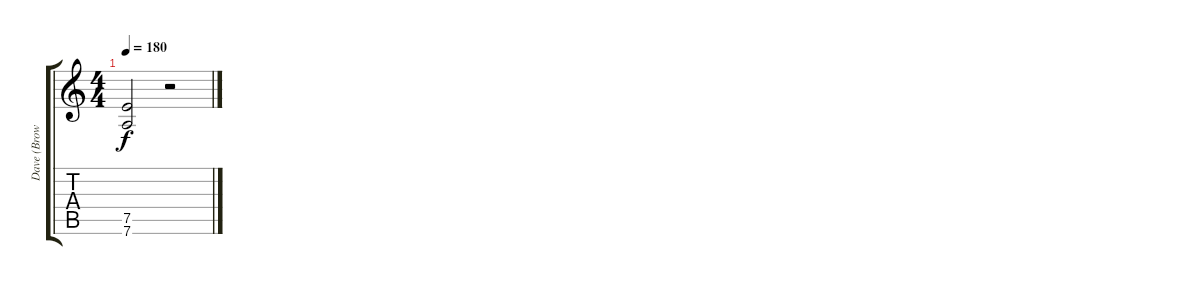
\track ("Dave (Brownsound) - Lead Guitar" "Dave (Brow") {instrument distortionguitar}
\staff {score tabs}
\tuning (E4 B3 G3 D3 A2 D2) {hide}
\ts (4 4)
\tempo 180
\clef g2
\ks c
(7.5 7.6).2{dy f} r.2
